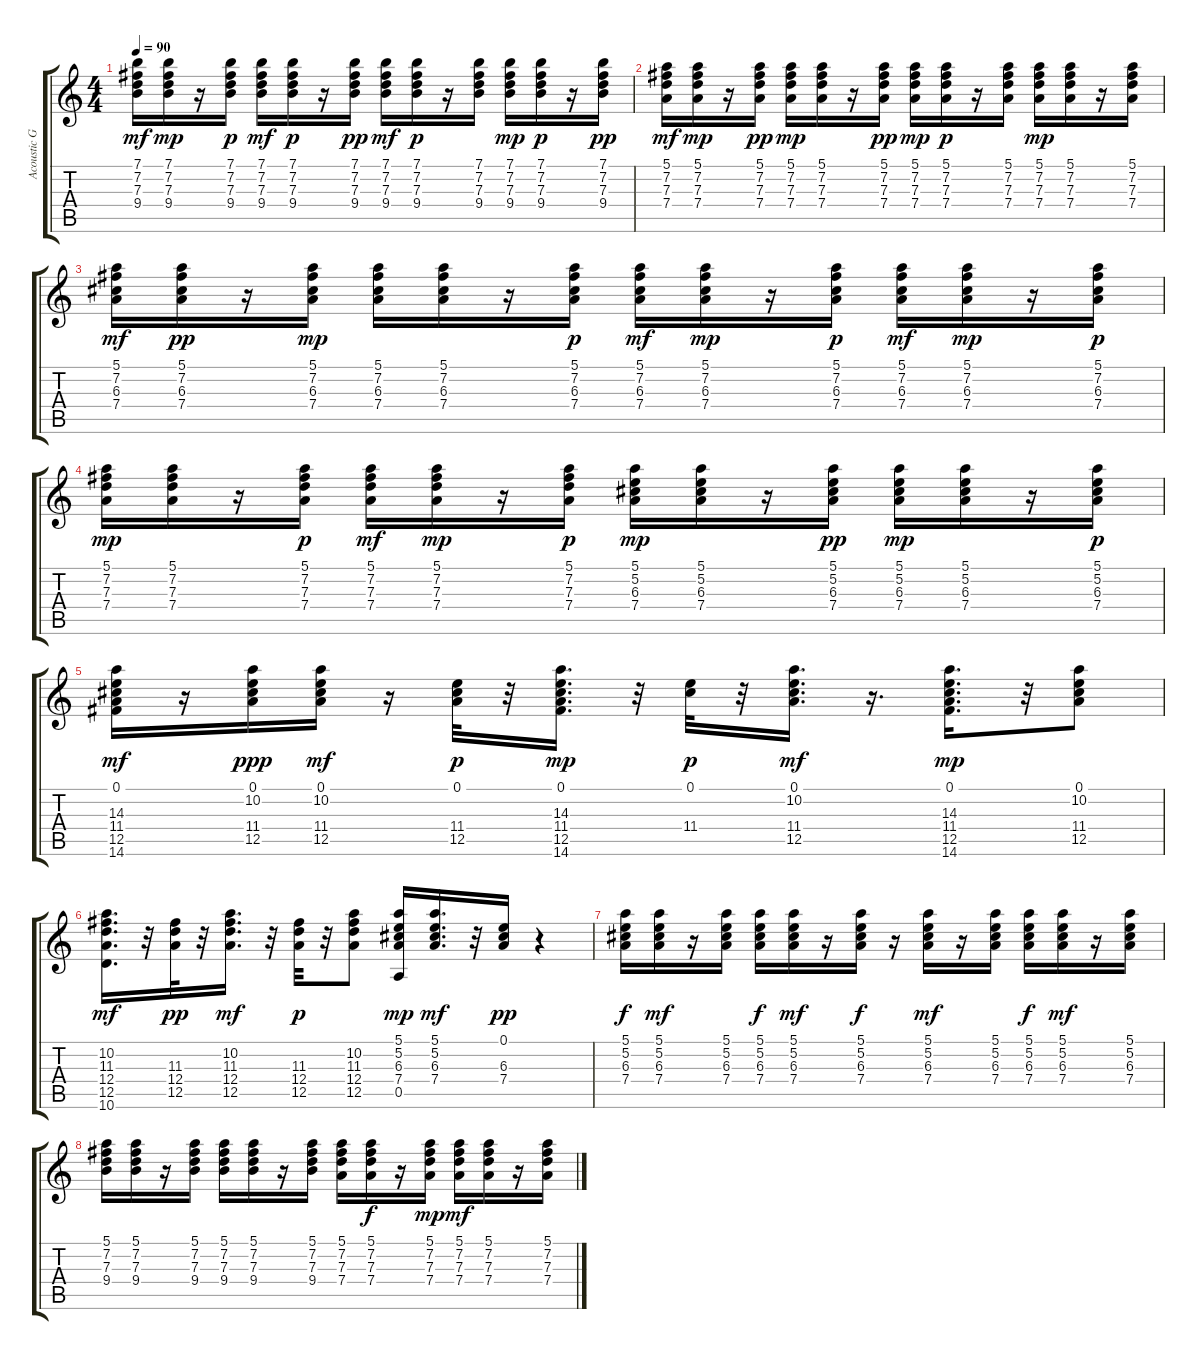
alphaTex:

\track ("Acoustic Guitar 1" "Acoustic G") {instrument acousticguitarnylon}
\staff {score tabs}
\tuning (E4 B3 G3 D3 A2 E2) {hide}
\ts (4 4)
\tempo 90
\clef g2
\ks c
(7.1 7.2 7.3 9.4).16{dy mf} (7.1 7.2 7.3 9.4).16{dy mp} r.16 (7.1 7.2 7.3 9.4).16{dy p} (7.1 7.2 7.3 9.4).16{dy mf} (7.1 7.2 7.3 9.4).16{dy p} r.16 (7.1 7.2 7.3 9.4).16{dy pp} (7.1 7.2 7.3 9.4).16{dy mf} (7.1 7.2 7.3 9.4).16{dy p} r.16 (7.1 7.2 7.3 9.4).16 (7.1 7.2 7.3 9.4).16{dy mp} (7.1 7.2 7.3 9.4).16{dy p} r.16 (7.1 7.2 7.3 9.4).16{dy pp} |
(5.1 7.2 7.3 7.4).16{dy mf} (5.1 7.2 7.3 7.4).16{dy mp} r.16 (5.1 7.2 7.3 7.4).16{dy pp} (5.1 7.2 7.3 7.4).16{dy mp} (5.1 7.2 7.3 7.4).16 r.16 (5.1 7.2 7.3 7.4).16{dy pp} (5.1 7.2 7.3 7.4).16{dy mp} (5.1 7.2 7.3 7.4).16{dy p} r.16 (5.1 7.2 7.3 7.4).16 (5.1 7.2 7.3 7.4).16{dy mp} (5.1 7.2 7.3 7.4).16 r.16 (5.1 7.2 7.3 7.4).16 |
(5.1 7.2 6.3 7.4).16{dy mf} (5.1 7.2 6.3 7.4).16{dy pp} r.16 (5.1 7.2 6.3 7.4).16{dy mp} (5.1 7.2 6.3 7.4).16 (5.1 7.2 6.3 7.4).16 r.16 (5.1 7.2 6.3 7.4).16{dy p} (5.1 7.2 6.3 7.4).16{dy mf} (5.1 7.2 6.3 7.4).16{dy mp} r.16 (5.1 7.2 6.3 7.4).16{dy p} (5.1 7.2 6.3 7.4).16{dy mf} (5.1 7.2 6.3 7.4).16{dy mp} r.16 (5.1 7.2 6.3 7.4).16{dy p} |
(5.1 7.2 7.3 7.4).16{dy mp} (5.1 7.2 7.3 7.4).16 r.16 (5.1 7.2 7.3 7.4).16{dy p} (5.1 7.2 7.3 7.4).16{dy mf} (5.1 7.2 7.3 7.4).16{dy mp} r.16 (5.1 7.2 7.3 7.4).16{dy p} (5.1 5.2 6.3 7.4).16{dy mp} (5.1 5.2 6.3 7.4).16 r.16 (5.1 5.2 6.3 7.4).16{dy pp} (5.1 5.2 6.3 7.4).16{dy mp} (5.1 5.2 6.3 7.4).16 r.16 (5.1 5.2 6.3 7.4).16{dy p} |
(0.1 14.3 11.4 12.5 14.6).16{dy mf} r.16 (0.1 10.2 11.4 12.5).16{dy ppp} (0.1 10.2 11.4 12.5).16{dy mf} r.16 (0.1 11.4 12.5).32{dy p} r.32 (0.1 14.3 11.4 12.5 14.6).16{d dy mp} r.32 (0.1 11.4).32{dy p} r.32 (0.1 10.2 11.4 12.5).16{d dy mf} r.16{d} (0.1 14.3 11.4 12.5 14.6).16{d dy mp} r.32 (0.1 10.2 11.4 12.5).8 |
(10.2 11.3 12.4 12.5 10.6).16{d dy mf} r.32 (11.3 12.4 12.5).32{dy pp} r.32 (10.2 11.3 12.4 12.5).16{d dy mf} r.32 (11.3 12.4 12.5).32{dy p} r.32 (10.2 11.3 12.4 12.5).8 (5.1 5.2 6.3 7.4 0.5).16{dy mp} (5.1 5.2 6.3 7.4).16{d dy mf} r.32 (0.1 6.3 7.4).16{dy pp} r.4 |
(5.1 5.2 6.3 7.4).16{dy f} (5.1 5.2 6.3 7.4).16{dy mf} r.16 (5.1 5.2 6.3 7.4).16 (5.1 5.2 6.3 7.4).16{dy f} (5.1 5.2 6.3 7.4).16{dy mf} r.16 (5.1 5.2 6.3 7.4).16{dy f} r.16 (5.1 5.2 6.3 7.4).16{dy mf} r.16 (5.1 5.2 6.3 7.4).16 (5.1 5.2 6.3 7.4).16{dy f} (5.1 5.2 6.3 7.4).16{dy mf} r.16 (5.1 5.2 6.3 7.4).16 |
(5.1 7.2 7.3 9.4).16 (5.1 7.2 7.3 9.4).16 r.16 (5.1 7.2 7.3 9.4).16 (5.1 7.2 7.3 9.4).16 (5.1 7.2 7.3 9.4).16 r.16 (5.1 7.2 7.3 9.4).16 (5.1 7.2 7.3 7.4).16 (5.1 7.2 7.3 7.4).16{dy f} r.16 (5.1 7.2 7.3 7.4).16{dy mp} (5.1 7.2 7.3 7.4).16{dy mf} (5.1 7.2 7.3 7.4).16 r.16 (5.1 7.2 7.3 7.4).16
